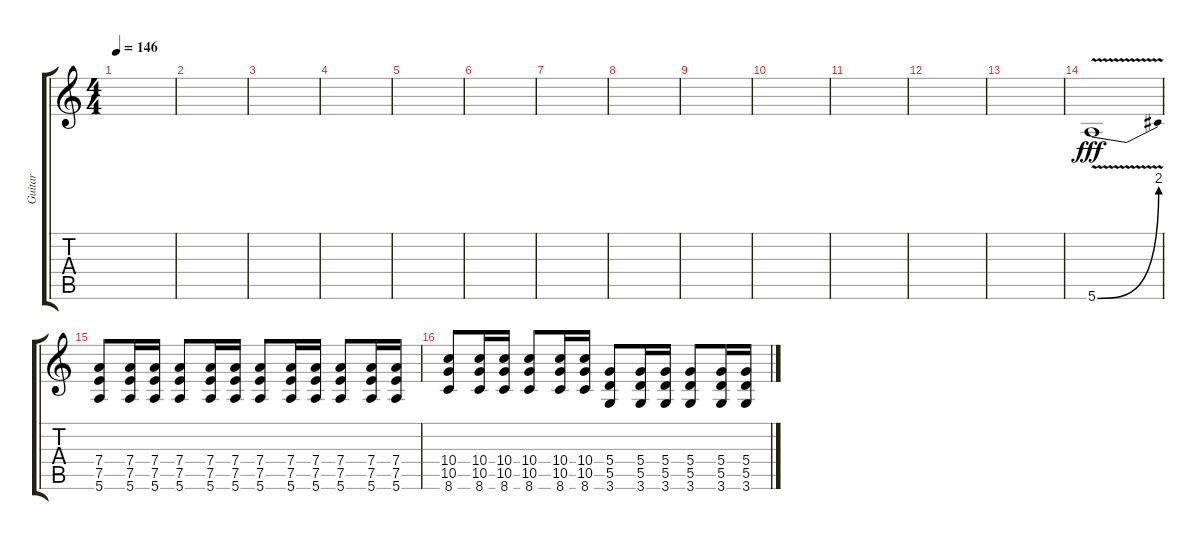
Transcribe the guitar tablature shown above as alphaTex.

\track ("Guitar" "Guitar") {instrument distortionguitar}
\staff {score tabs}
\tuning (E4 B3 G3 D3 A2 E2) {hide}
\ts (4 4)
\tempo 146
\clef g2
\ks c
|
|
|
|
|
|
|
|
|
|
|
|
|
5.6{be (bend 0 0 60 8) v}.1{dy fff} |
(7.4 7.5 5.6).8 (7.4 7.5 5.6).16 (7.4 7.5 5.6).16 (7.4 7.5 5.6).8 (7.4 7.5 5.6).16 (7.4 7.5 5.6).16 (7.4 7.5 5.6).8 (7.4 7.5 5.6).16 (7.4 7.5 5.6).16 (7.4 7.5 5.6).8 (7.4 7.5 5.6).16 (7.4 7.5 5.6).16 |
(10.4 10.5 8.6).8 (10.4 10.5 8.6).16 (10.4 10.5 8.6).16 (10.4 10.5 8.6).8 (10.4 10.5 8.6).16 (10.4 10.5 8.6).16 (5.4 5.5 3.6).8 (5.4 5.5 3.6).16 (5.4 5.5 3.6).16 (5.4 5.5 3.6).8 (5.4 5.5 3.6).16 (5.4 5.5 3.6).16
